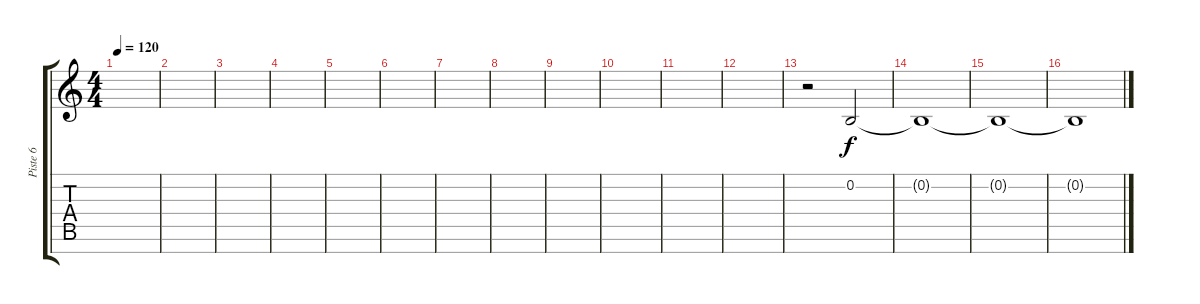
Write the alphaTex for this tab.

\track ("Piste 6" "Piste 6") {instrument applause}
\staff {score tabs}
\tuning (E4 B3 G3 D3 A2 E2 B1) {hide}
\ts (4 4)
\tempo 120
\clef g2
\ks c
|
|
|
|
|
|
|
|
|
|
|
|
r.2 0.2.2{volume 16} |
0.2{t}.1 |
0.2{t}.1 |
0.2{t}.1
